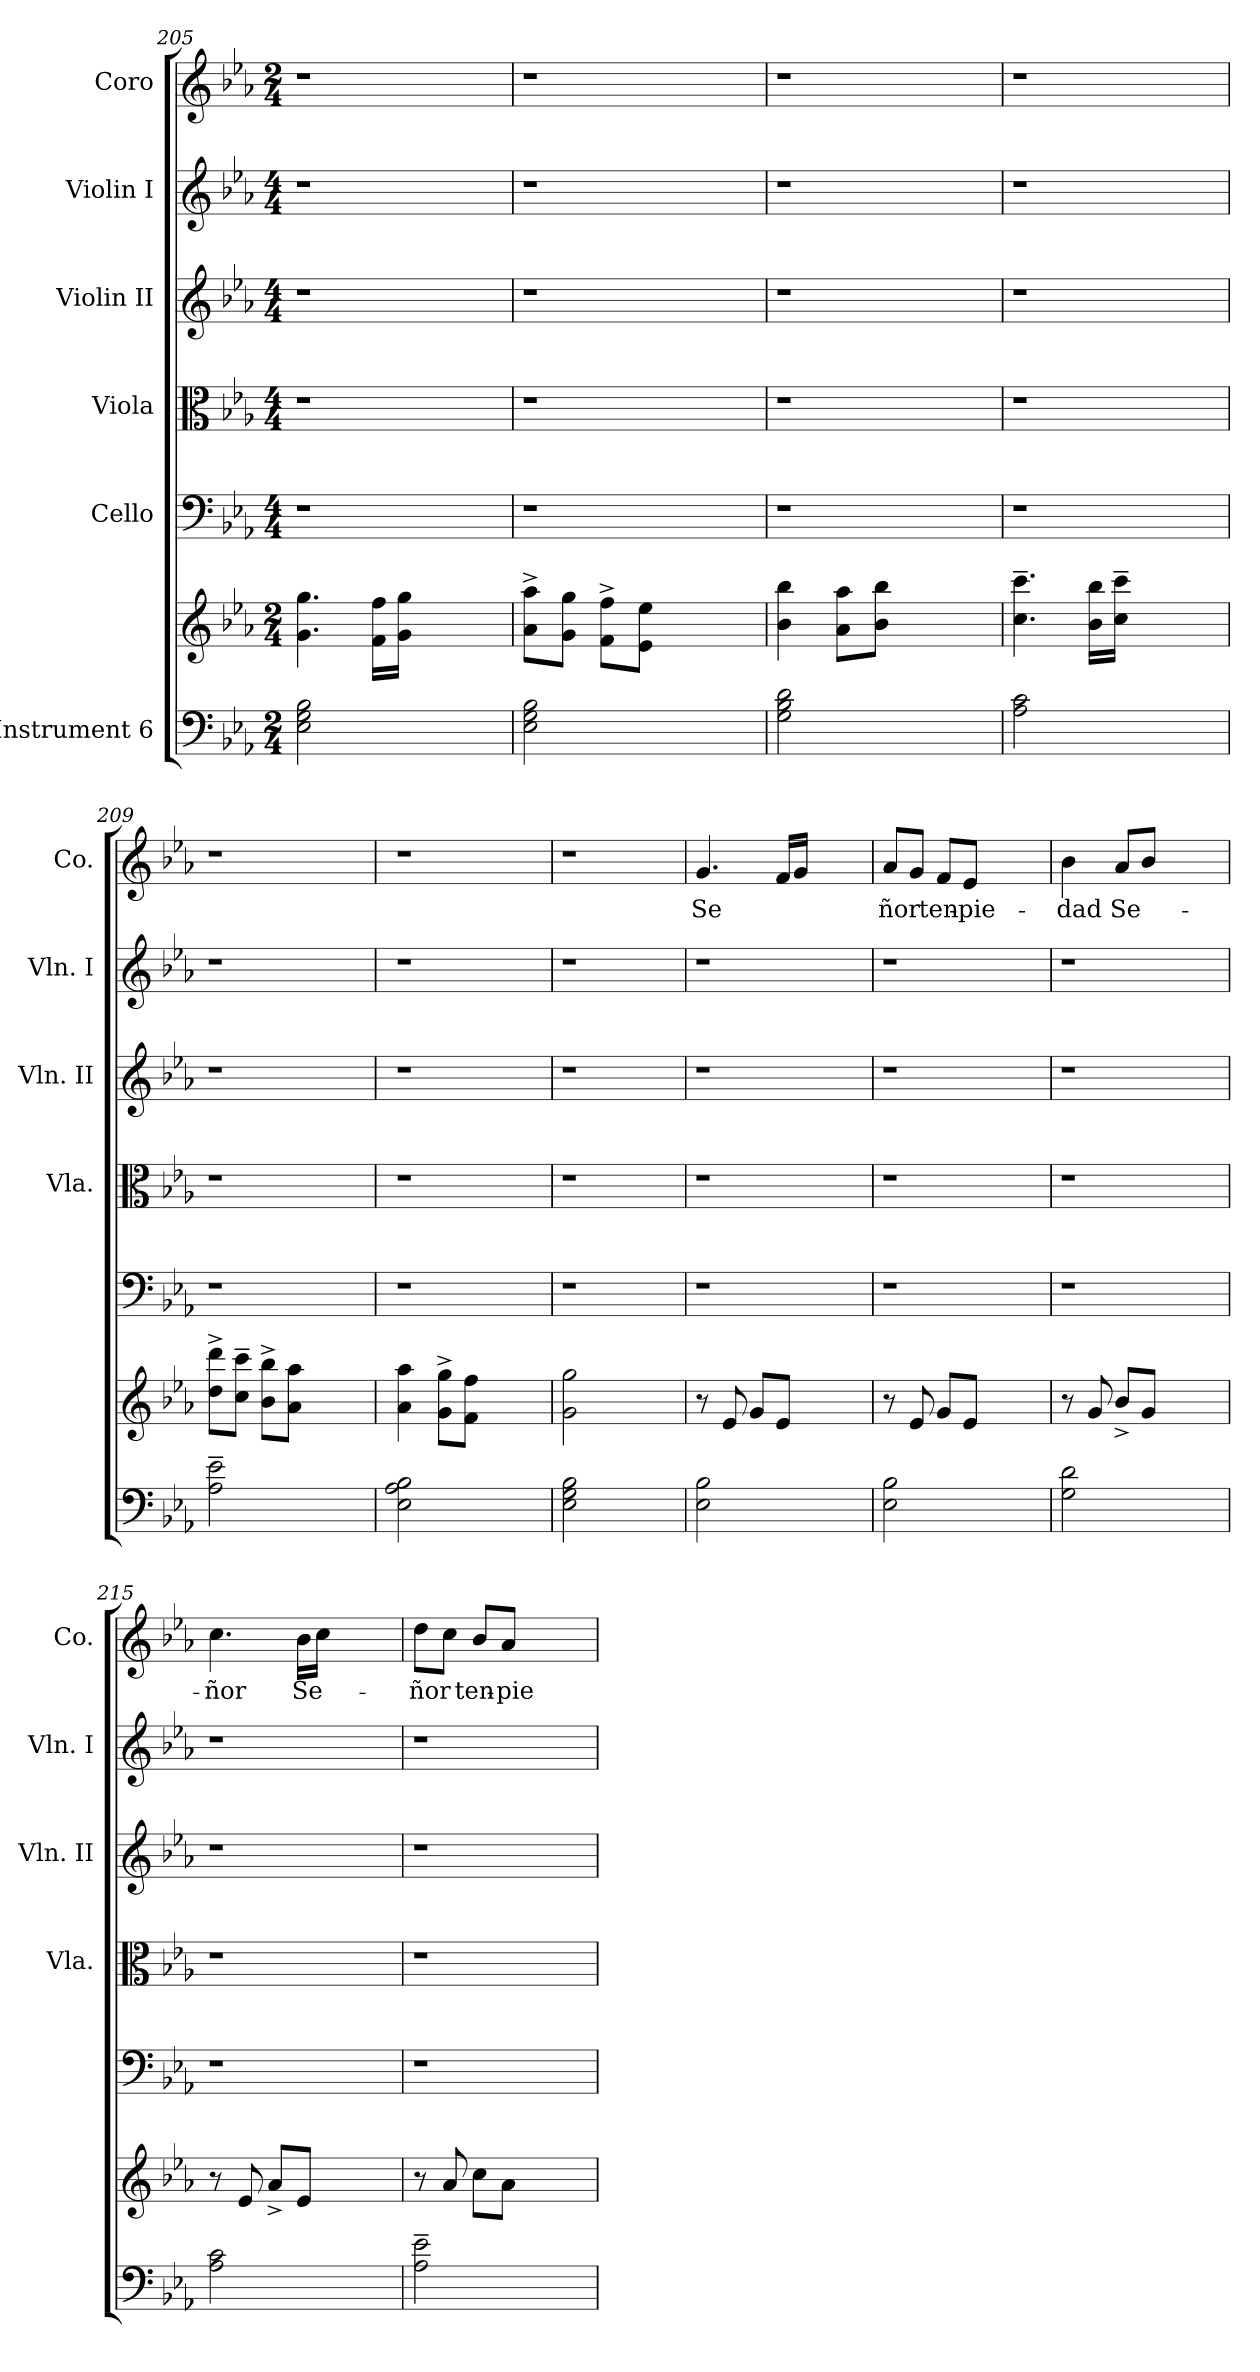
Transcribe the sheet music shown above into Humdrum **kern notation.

**kern	**kern	**kern	**kern	**kern	**kern	**kern	**text
*part6	*part6	*part5	*part4	*part3	*part2	*part1	*part1
*staff7	*staff6	*staff5	*staff4	*staff3	*staff2	*staff1	*staff1
*I"Instrument 6	*	*I"Cello	*I"Viola	*I"Violin II	*I"Violin I	*I"Coro	*
*	*	*	*I'Vla.	*I'Vln. II	*I'Vln. I	*I'Co.	*
!!LO:PB:g=z
*clefF4	*clefG2	*clefF4	*clefC3	*clefG2	*clefG2	*clefG2	*
*k[b-e-a-]	*k[b-e-a-]	*k[b-e-a-]	*k[b-e-a-]	*k[b-e-a-]	*k[b-e-a-]	*k[b-e-a-]	*
*E-:	*E-:	*E-:	*E-:	*E-:	*E-:	*E-:	*
*M2/4	*M2/4	*M4/4	*M4/4	*M4/4	*M4/4	*M2/4	*
=205	=205	=205	=205	=205	=205	=205	=205
!	!	!	!	!	!	!LO:N:vis=1	!
2E-\ 2G\ 2B-\	4.g\ 4.gg\	1r	1r	1r	1r	2r	.
.	16f\ 16ff\L	.	.	.	.	.	.
.	16gg\ 16g\J	.	.	.	.	.	.
2ryy	2ryy	.	.	.	.	2ryy	.
=206	=206	=206	=206	=206	=206	=206	=206
!	!	!	!	!	!	!LO:N:vis=1	!
2G\ 2B-\ 2E-\	8a-\^< 8aa-\^<L	1r	1r	1r	1r	2r	.
.	8gg\ 8g\J	.	.	.	.	.	.
.	8f\^< 8ff\^<L	.	.	.	.	.	.
.	8e-\ 8ee-\J	.	.	.	.	.	.
2ryy	2ryy	.	.	.	.	2ryy	.
=207	=207	=207	=207	=207	=207	=207	=207
!	!	!	!	!	!	!LO:N:vis=1	!
2B-\ 2d\ 2G\	4b-\ 4bb-\	1r	1r	1r	1r	2r	.
.	8a-\ 8aa-\L	.	.	.	.	.	.
.	8bb-\ 8b-\J	.	.	.	.	.	.
2ryy	2ryy	.	.	.	.	2ryy	.
=208	=208	=208	=208	=208	=208	=208	=208
!	!	!	!	!	!	!LO:N:vis=1	!
2A-\ 2c\	4.cc\~> 4.ccc\~>	1r	1r	1r	1r	2r	.
.	16b-\ 16bb-\L	.	.	.	.	.	.
.	16cc\~> 16ccc\~>J	.	.	.	.	.	.
2ryy	2ryy	.	.	.	.	2ryy	.
=209	=209	=209	=209	=209	=209	=209	=209
!	!	!	!	!	!	!LO:N:vis=1	!
2e-\~> 2A-\~>	8dd\^< 8ddd\^<L	1r	1r	1r	1r	2r	.
.	8cc\~> 8ccc\~>J	.	.	.	.	.	.
.	8b-\^< 8bb-\^<L	.	.	.	.	.	.
.	8a-\ 8aa-\J	.	.	.	.	.	.
2ryy	2ryy	.	.	.	.	2ryy	.
=210	=210	=210	=210	=210	=210	=210	=210
!	!	!	!	!	!	!LO:N:vis=1	!
2A-\ 2B-\ 2E-\	4a-\ 4aa-\	1r	1r	1r	1r	2r	.
.	8g\^< 8gg\^<L	.	.	.	.	.	.
.	8ff\ 8f\J	.	.	.	.	.	.
2ryy	2ryy	.	.	.	.	2ryy	.
=211	=211	=211	=211	=211	=211	=211	=211
!	!	!	!	!	!	!LO:N:vis=1	!
2B-\ 2G\ 2E-\	2g\ 2gg\	1r	1r	1r	1r	2r	.
2ryy	2ryy	.	.	.	.	2ryy	.
=212	=212	=212	=212	=212	=212	=212	=212
!	!	!	!	!	!	!	!LO:LY:b:cj
2E-\ 2B-\	8r	1r	1r	1r	1r	4.g/	Se
.	8e-/	.	.	.	.	.	.
.	8g/L	.	.	.	.	.	.
.	8e-/J	.	.	.	.	16f/L	.
.	.	.	.	.	.	16g/J	.
2ryy	2ryy	.	.	.	.	2ryy	.
!!LO:LB:g=z
=213	=213	=213	=213	=213	=213	=213	=213
!	!	!	!	!	!	!	!LO:LY:b:cj
2B-\ 2E-\	8r	1r	1r	1r	1r	8a-/L	ñor
.	8e-/	.	.	.	.	8g/J	.
!	!	!	!	!	!	!	!LO:LY:b
.	8g/L	.	.	.	.	8f/L	ten-
!	!	!	!	!	!	!	!LO:LY:b:rj
.	8e-/J	.	.	.	.	8e-/J	-pie-
2ryy	2ryy	.	.	.	.	2ryy	.
=214	=214	=214	=214	=214	=214	=214	=214
!	!	!	!	!	!	!	!LO:LY:b:cj
2G\ 2d\	8r	1r	1r	1r	1r	4b-\	-dad
.	8g/	.	.	.	.	.	.
!	!	!	!	!	!	!	!LO:LY:b:cj
.	8b-^>/L	.	.	.	.	8a-/L	Se-
.	8g/J	.	.	.	.	8b-/J	.
2ryy	2ryy	.	.	.	.	2ryy	.
=215	=215	=215	=215	=215	=215	=215	=215
!	!	!	!	!	!	!	!LO:LY:b:cj
2A-\ 2c\	8r	1r	1r	1r	1r	4.cc\	-ñor
.	8e-/	.	.	.	.	.	.
.	8a-^>/L	.	.	.	.	.	.
!	!	!	!	!	!	!	!LO:LY:b:cj
.	8e-/J	.	.	.	.	16b-\L	Se-
.	.	.	.	.	.	16cc\J	.
2ryy	2ryy	.	.	.	.	2ryy	.
=216	=216	=216	=216	=216	=216	=216	=216
!	!	!	!	!	!	!	!LO:LY:b:cj
2A-\~> 2e-\~>	8r	1r	1r	1r	1r	8dd\L	-ñor
.	8a-/	.	.	.	.	8cc\J	.
!	!	!	!	!	!	!	!LO:LY:b
.	8cc\L	.	.	.	.	8b-/L	ten-
!	!	!	!	!	!	!	!LO:LY:b:rj
.	8a-\J	.	.	.	.	8a-/J	-pie
2ryy	2ryy	.	.	.	.	2ryy	.
=	=	=	=	=	=	=	=
*-	*-	*-	*-	*-	*-	*-	*-
